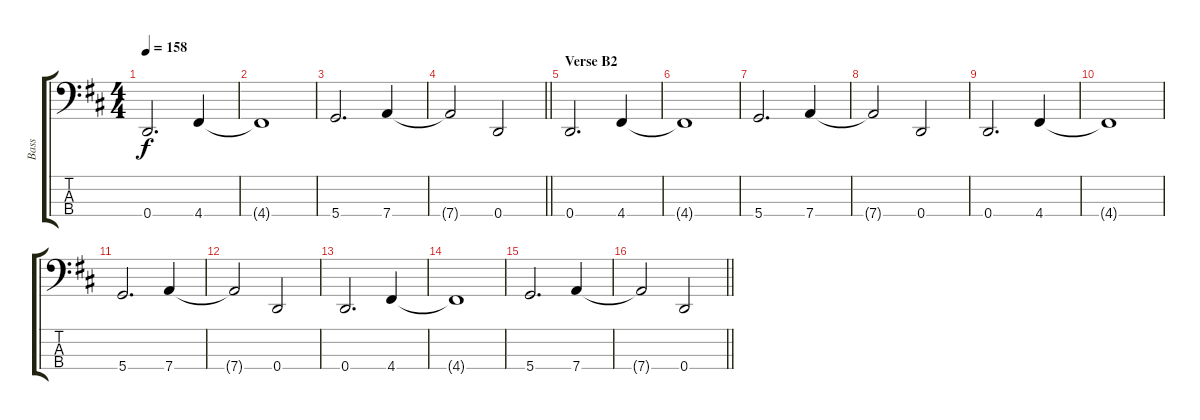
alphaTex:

\track ("Bass" "Bass") {instrument electricbassfinger bank 255}
\staff {score tabs}
\tuning (G2 D2 A1 D1) {hide}
\ts (4 4)
\tempo 158
\clef f4
\ks d
0.4.2{d dy f} 4.4.4 |
4.4{t}.1 |
5.4.2{d beam merge} 7.4.4 |
\barLineRight lightlight
7.4{t}.2 0.4.2 |
\section ("" "Verse B2")
0.4.2{d} 4.4.4 |
4.4{t}.1 |
5.4.2{d beam merge} 7.4.4 |
7.4{t}.2 0.4.2 |
0.4.2{d} 4.4.4 |
4.4{t}.1 |
5.4.2{d beam merge} 7.4.4 |
7.4{t}.2 0.4.2 |
0.4.2{d} 4.4.4 |
4.4{t}.1 |
5.4.2{d beam merge} 7.4.4 |
\barLineRight lightlight
7.4{t}.2 0.4.2
